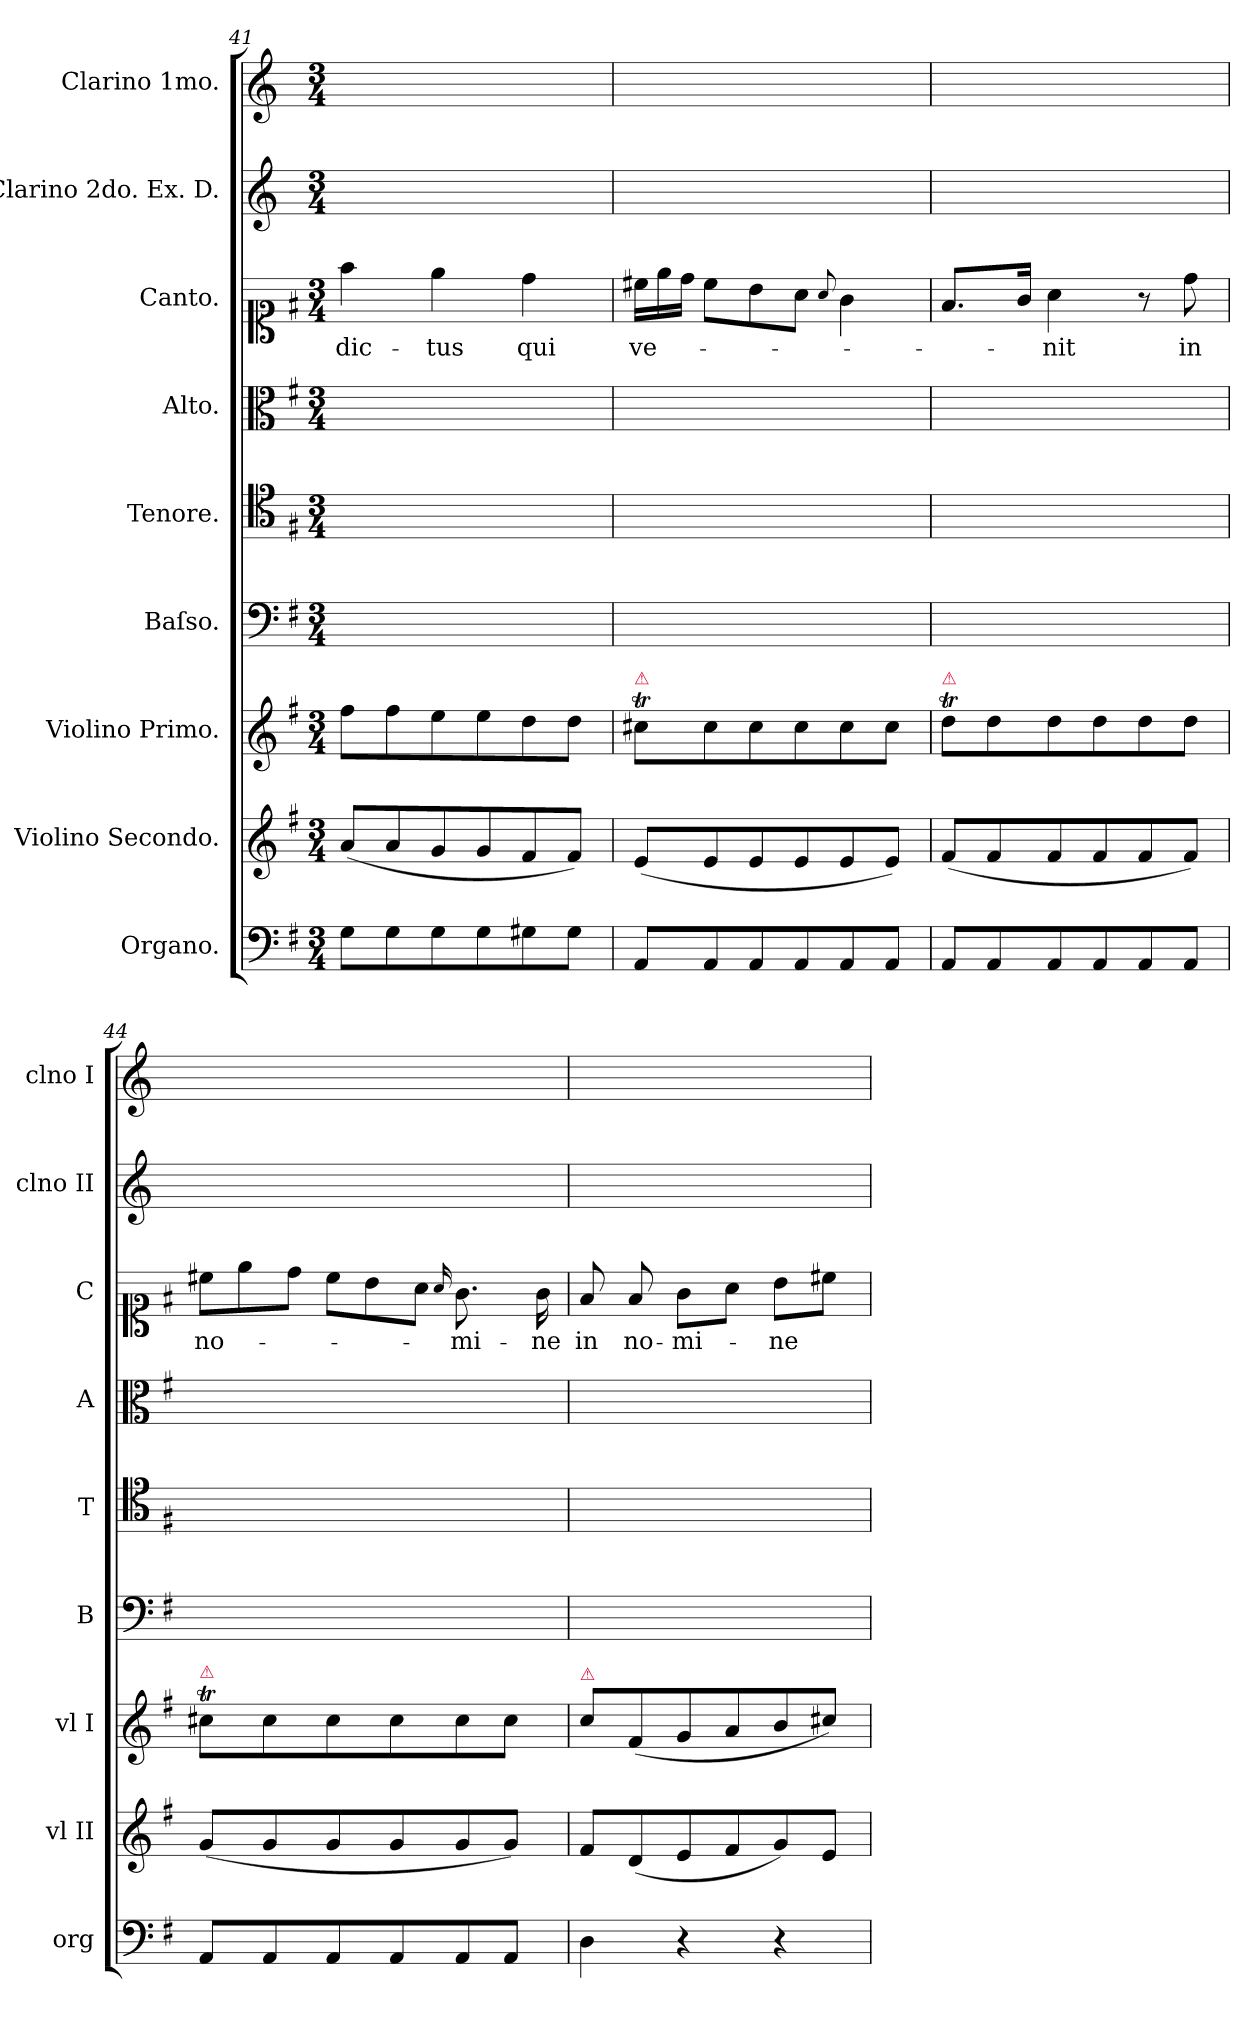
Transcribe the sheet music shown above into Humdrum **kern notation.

**kern	**kern	**kern	**kern	**kern	**kern	**kern	**text	**kern	**kern
*part9	*part8	*part7	*part6	*part5	*part4	*part3	*part3	*part2	*part1
*staff9	*staff8	*staff7	*staff6	*staff5	*staff4	*staff3	*staff3	*staff2	*staff1
*I"Organo.	*I"Violino Secondo.	*I"Violino Primo.	*I"Baſso.	*I"Tenore.	*I"Alto.	*I"Canto.	*	*I"Clarino 2do. Ex. D.	*I"Clarino 1mo.
*I'org	*I'vl II	*I'vl I	*I'B	*I'T	*I'A	*I'C	*	*I'clno II	*I'clno I
*clefF4	*clefG2	*clefG2	*clefF4	*clefC4	*clefC3	*clefC1	*	*clefG2	*clefG2
*	*	*	*	*	*	*	*	*ITrd-4c-7	*ITrd3c5
*k[f#]	*k[f#]	*k[f#]	*k[f#]	*k[f#]	*k[f#]	*k[f#]	*	*k[f#]	*k[f#]
*G:	*G:	*G:	*G:	*G:	*G:	*G:	*	*G:	*G:
*M3/4	*M3/4	*M3/4	*M3/4	*M3/4	*M3/4	*M3/4	*	*M3/4	*M3/4
=41	=41	=41	=41	=41	=41	=41	=41	=41	=41
8G\L	(8a/L	8ff#\L	2.ryy	2.ryy	2.ryy	4ff#\	-dic-	2.ryy	2.ryy
8G\	8a/	8ff#\	.	.	.	.	.	.	.
8G\	8g/	8ee\	.	.	.	4ee\	-tus	.	.
8G\	8g/	8ee\	.	.	.	.	.	.	.
8G#X\	8f#/	8dd\	.	.	.	4dd\	qui	.	.
8G#\J	8f#/J)	8dd\J	.	.	.	.	.	.	.
=42	=42	=42	=42	=42	=42	=42	=42	=42	=42
*	*	*	*	*	*	*Xtuplet	*	*	*
!	!	!LO:TX:a:color=crimson:t=⚠	!	!	!	!	!	!	!
8AA/L	(8e/L	8cc#Xt\L	2.ryy	2.ryy	2.ryy	24cc#X\LL	ve-	2.ryy	2.ryy
.	.	.	.	.	.	24ee\	.	.	.
.	.	.	.	.	.	24dd\JJ	.	.	.
8AA/	8e/	8cc#\	.	.	.	8cc#\L	.	.	.
8AA/	8e/	8cc#\	.	.	.	8b\	.	.	.
8AA/	8e/	8cc#\	.	.	.	8a\J	.	.	.
.	.	.	.	.	.	8qqa/	.	.	.
8AA/	8e/	8cc#\	.	.	.	4g\	.	.	.
8AA/J	8e/J)	8cc#TTT\J	.	.	.	.	.	.	.
=43	=43	=43	=43	=43	=43	=43	=43	=43	=43
!	!	!LO:TX:a:color=crimson:t=⚠	!	!	!	!	!	!	!
8AA/L	(8f#/L	8ddT\L	2.ryy	2.ryy	2.ryy	8.f#/L	.	2.ryy	2.ryy
8AA/	8f#/	8dd\	.	.	.	.	.	.	.
.	.	.	.	.	.	16g/Jk	.	.	.
8AA/	8f#/	8dd\	.	.	.	4a\	-nit	.	.
8AA/	8f#/	8dd\	.	.	.	.	.	.	.
8AA/	8f#/	8dd\	.	.	.	8r	.	.	.
8AA/J	8f#/J)	8ddTTT\J	.	.	.	8dd\	in	.	.
=44	=44	=44	=44	=44	=44	=44	=44	=44	=44
!	!	!LO:TX:a:color=crimson:t=⚠	!	!	!	!	!	!	!
8AA/L	(8g/L	8cc#Xt\L	2.ryy	2.ryy	2.ryy	12cc#X\L	no-	2.ryy	2.ryy
.	.	.	.	.	.	12ee\	.	.	.
8AA/	8g/	8cc#\	.	.	.	.	.	.	.
.	.	.	.	.	.	12dd\J	.	.	.
8AA/	8g/	8cc#\	.	.	.	12cc#\L	.	.	.
.	.	.	.	.	.	12b\	.	.	.
8AA/	8g/	8cc#\	.	.	.	.	.	.	.
.	.	.	.	.	.	12a\J	.	.	.
.	.	.	.	.	.	16qqa/	.	.	.
8AA/	8g/	8cc#\	.	.	.	8.g\	-mi-	.	.
8AA/J	8g/J)	8cc#TTT\J	.	.	.	.	.	.	.
.	.	.	.	.	.	16g\	-ne	.	.
=45	=45	=45	=45	=45	=45	=45	=45	=45	=45
!	!	!LO:TX:a:color=crimson:t=⚠	!	!	!	!	!	!	!
4D\	8f#/L	8cc\L	2.ryy	2.ryy	2.ryy	8f#/	in	2.ryy	2.ryy
.	(8d/	(8f#/	.	.	.	8f#/	no-	.	.
4r	8e/	8g/	.	.	.	8g\L	-mi-	.	.
.	8f#/	8a/	.	.	.	8a\J	.	.	.
4r	8g/)	8b/	.	.	.	8b\L	-ne	.	.
.	8e/J	8cc#X/J)	.	.	.	8cc#X\J	.	.	.
=	=	=	=	=	=	=	=	=	=
*-	*-	*-	*-	*-	*-	*-	*-	*-	*-
